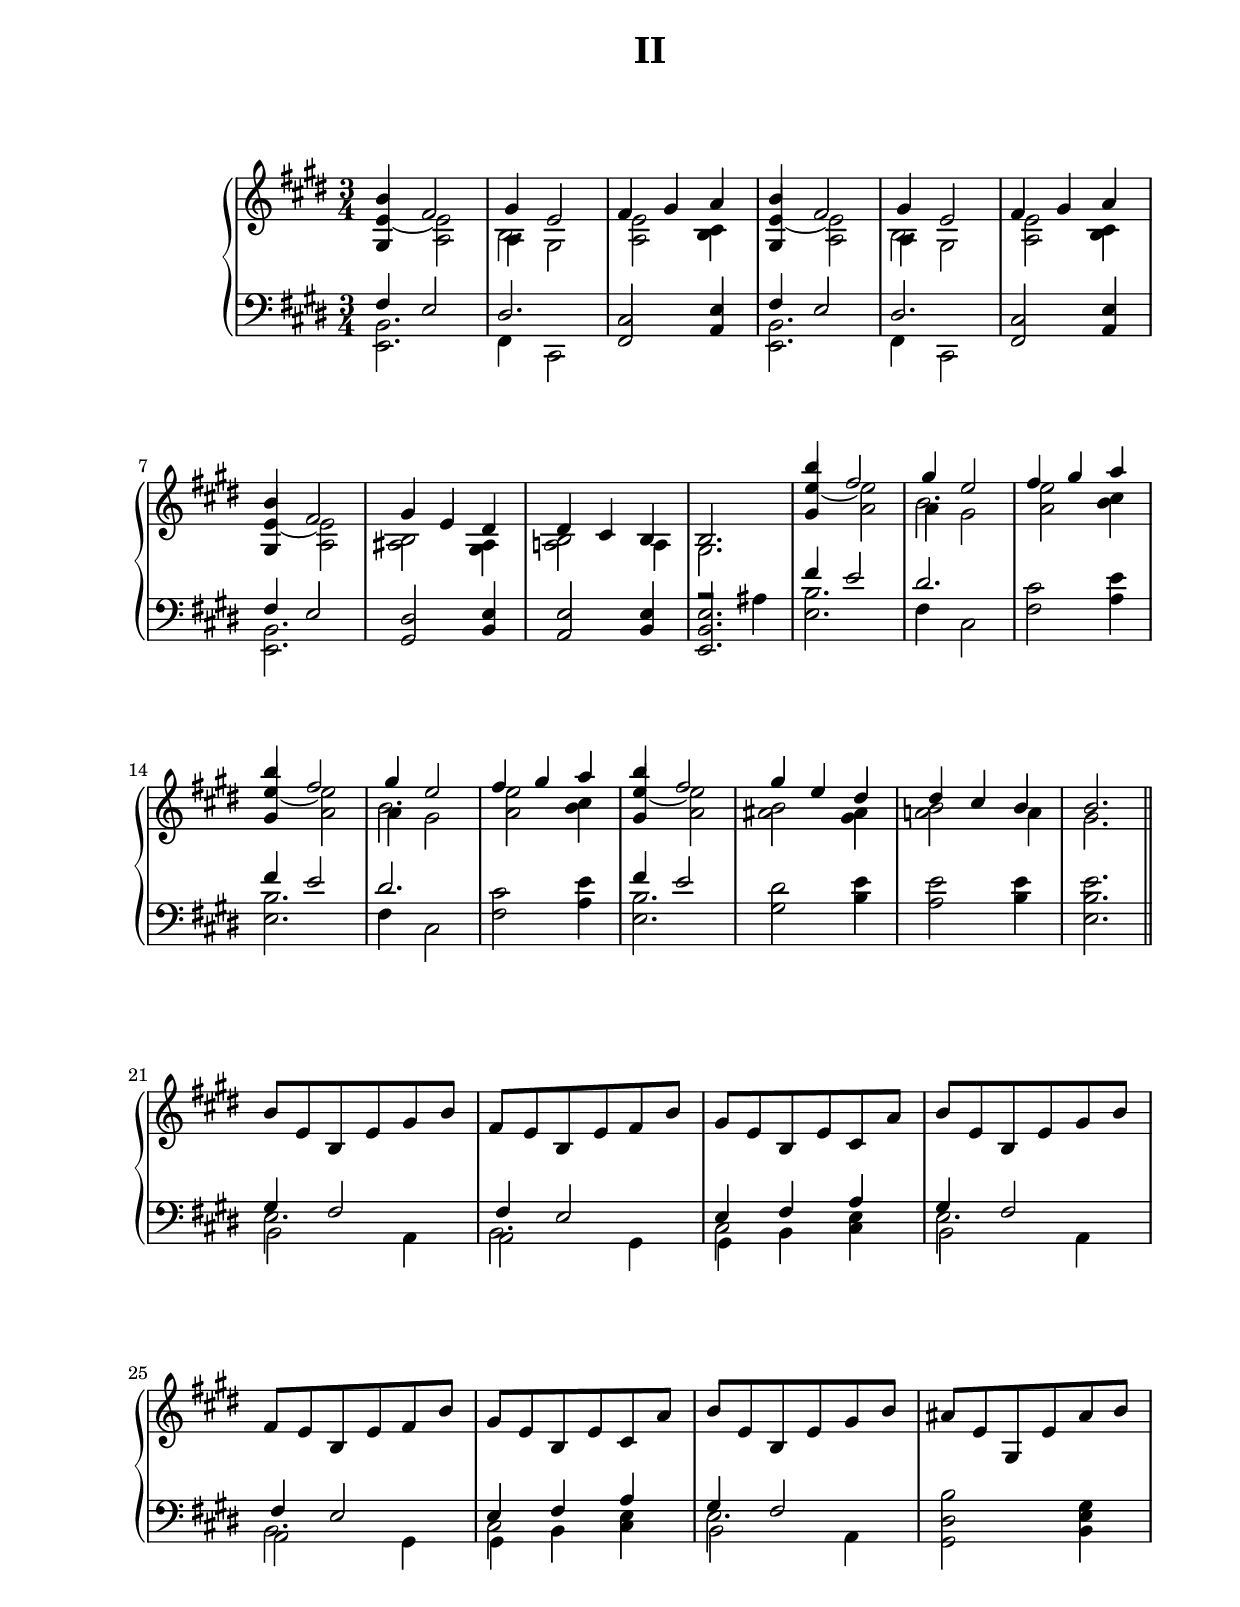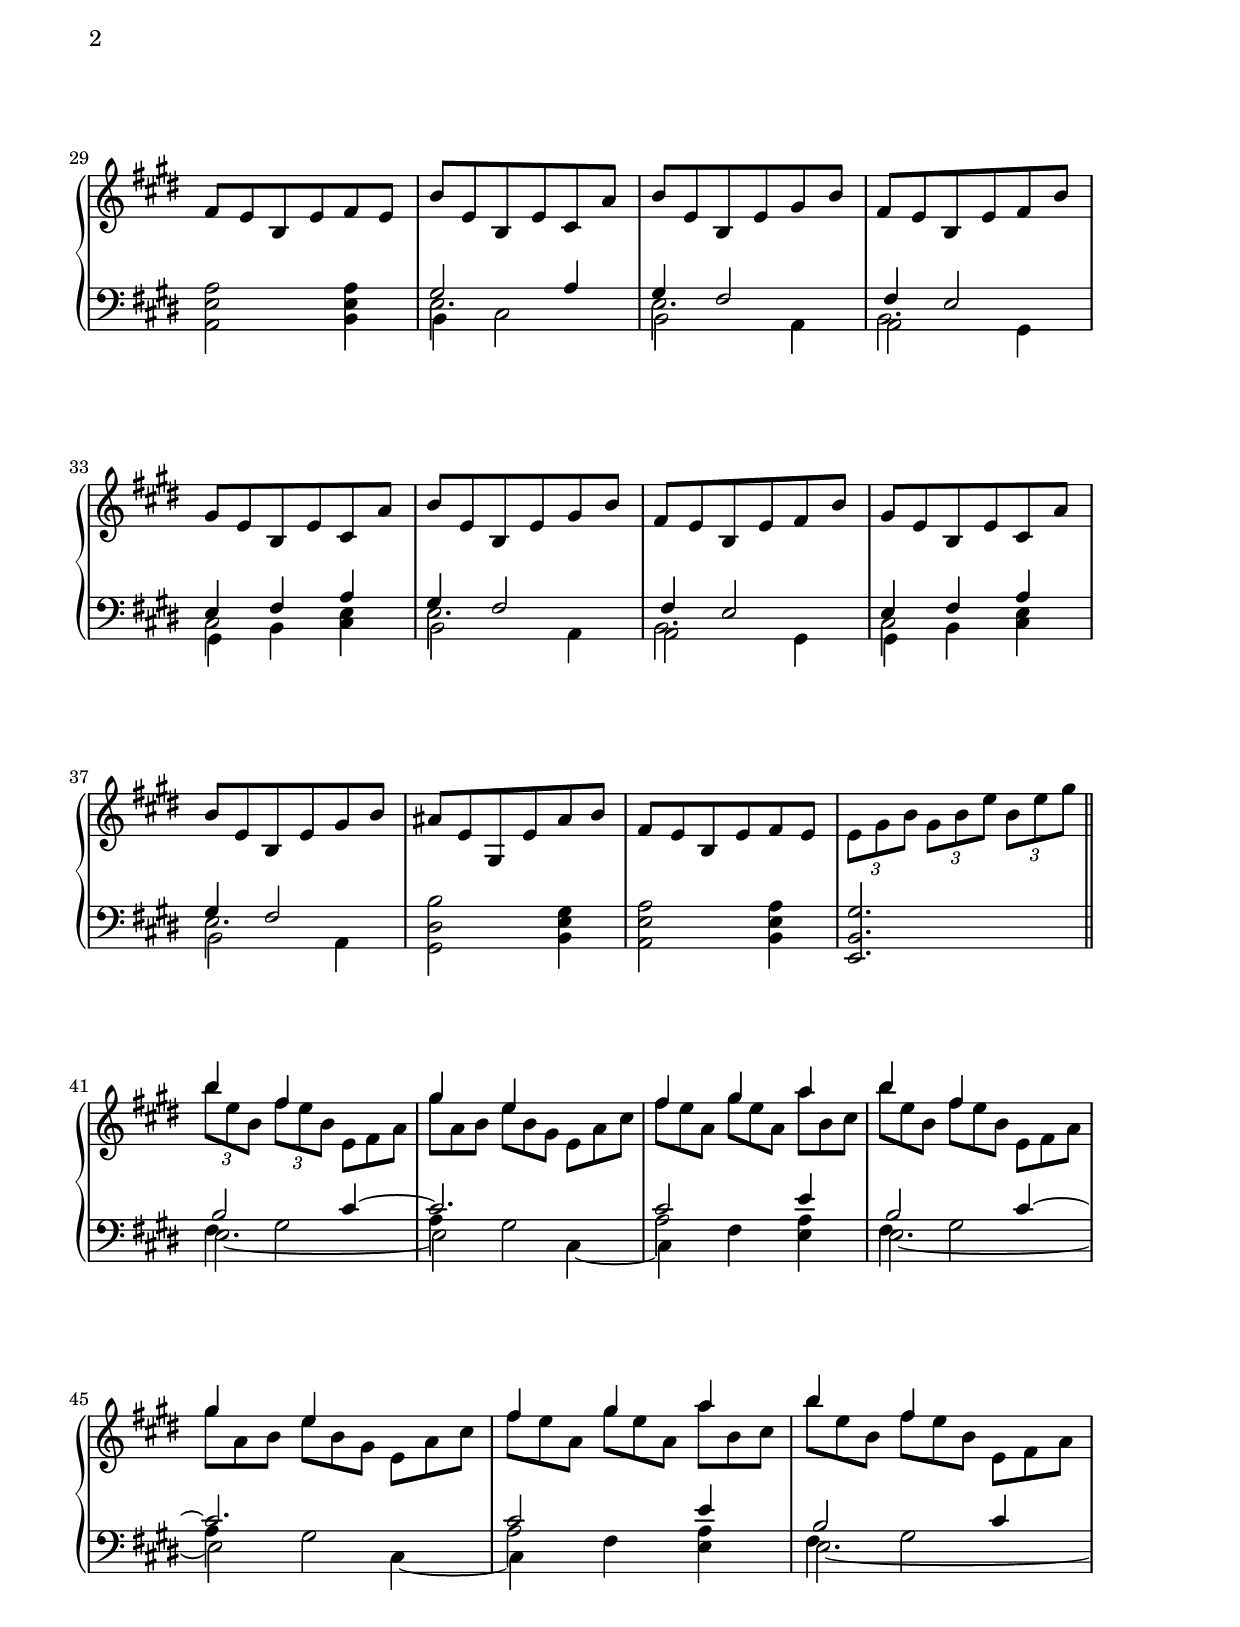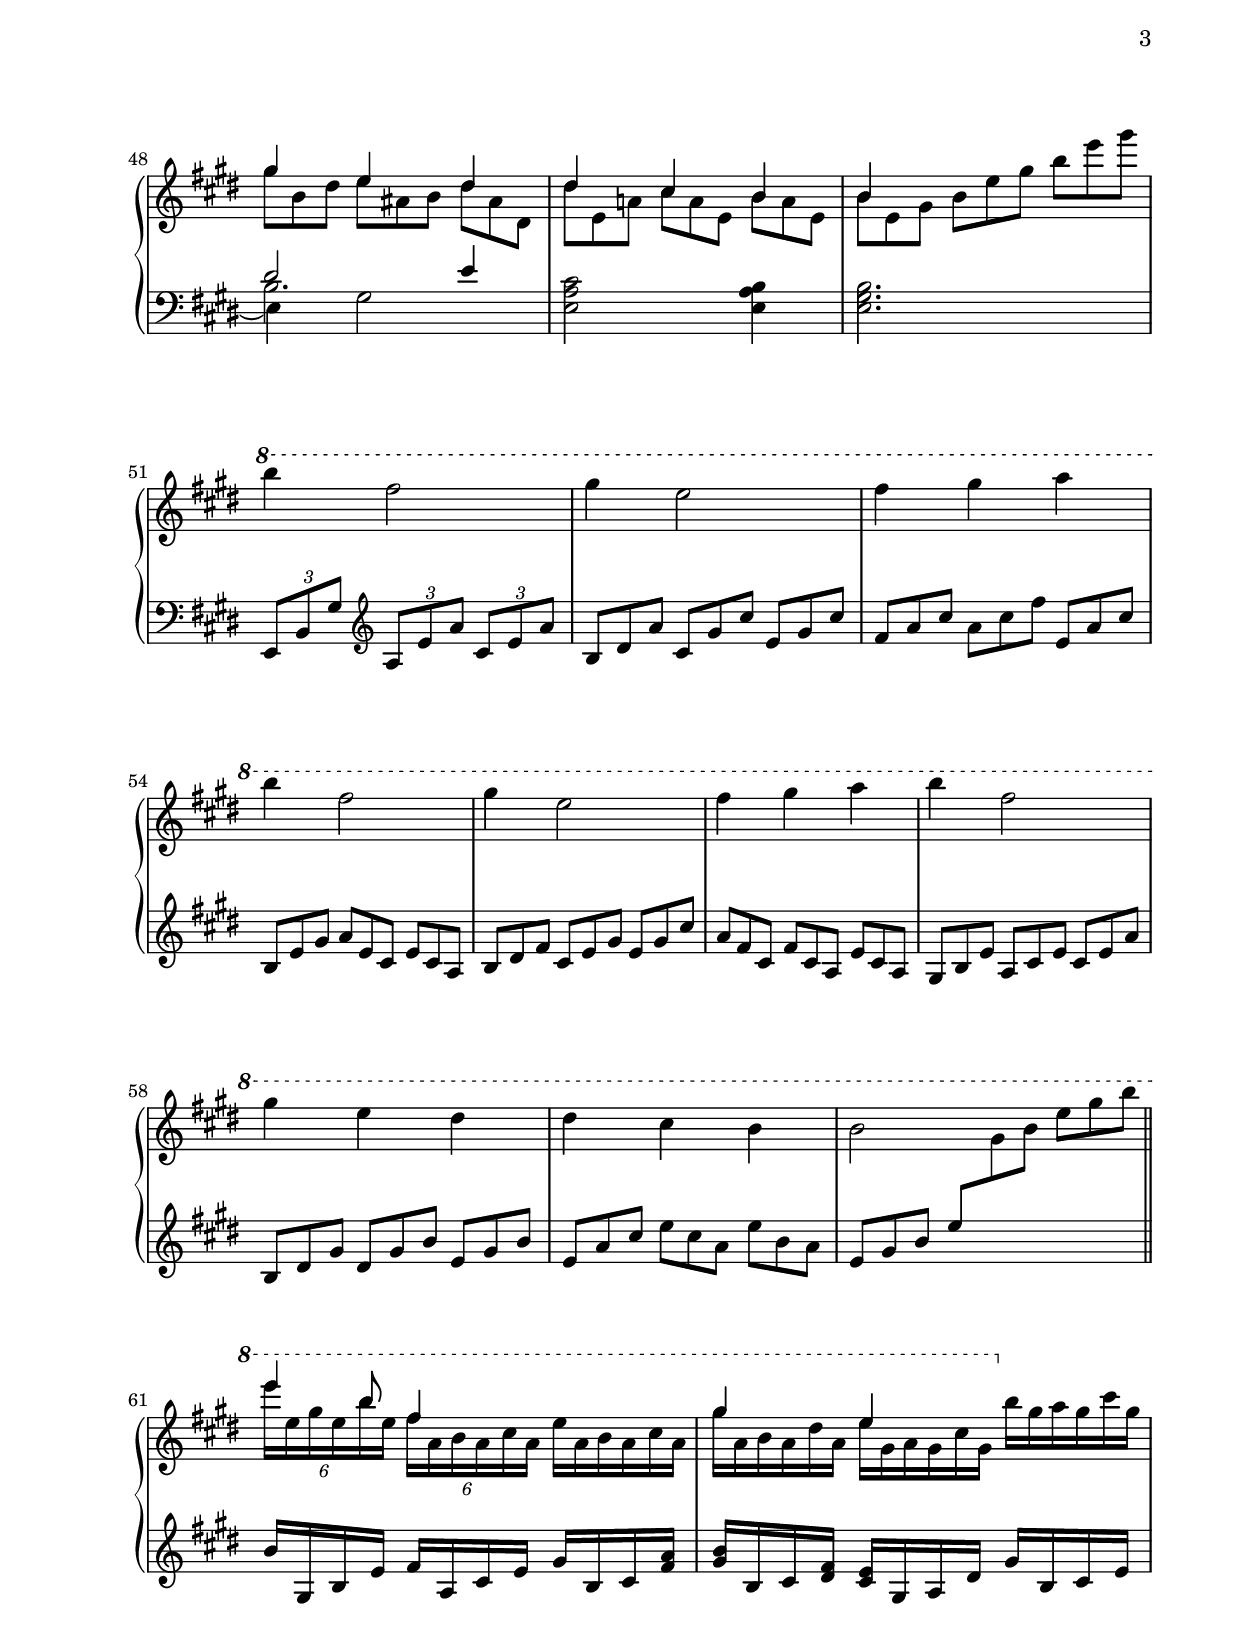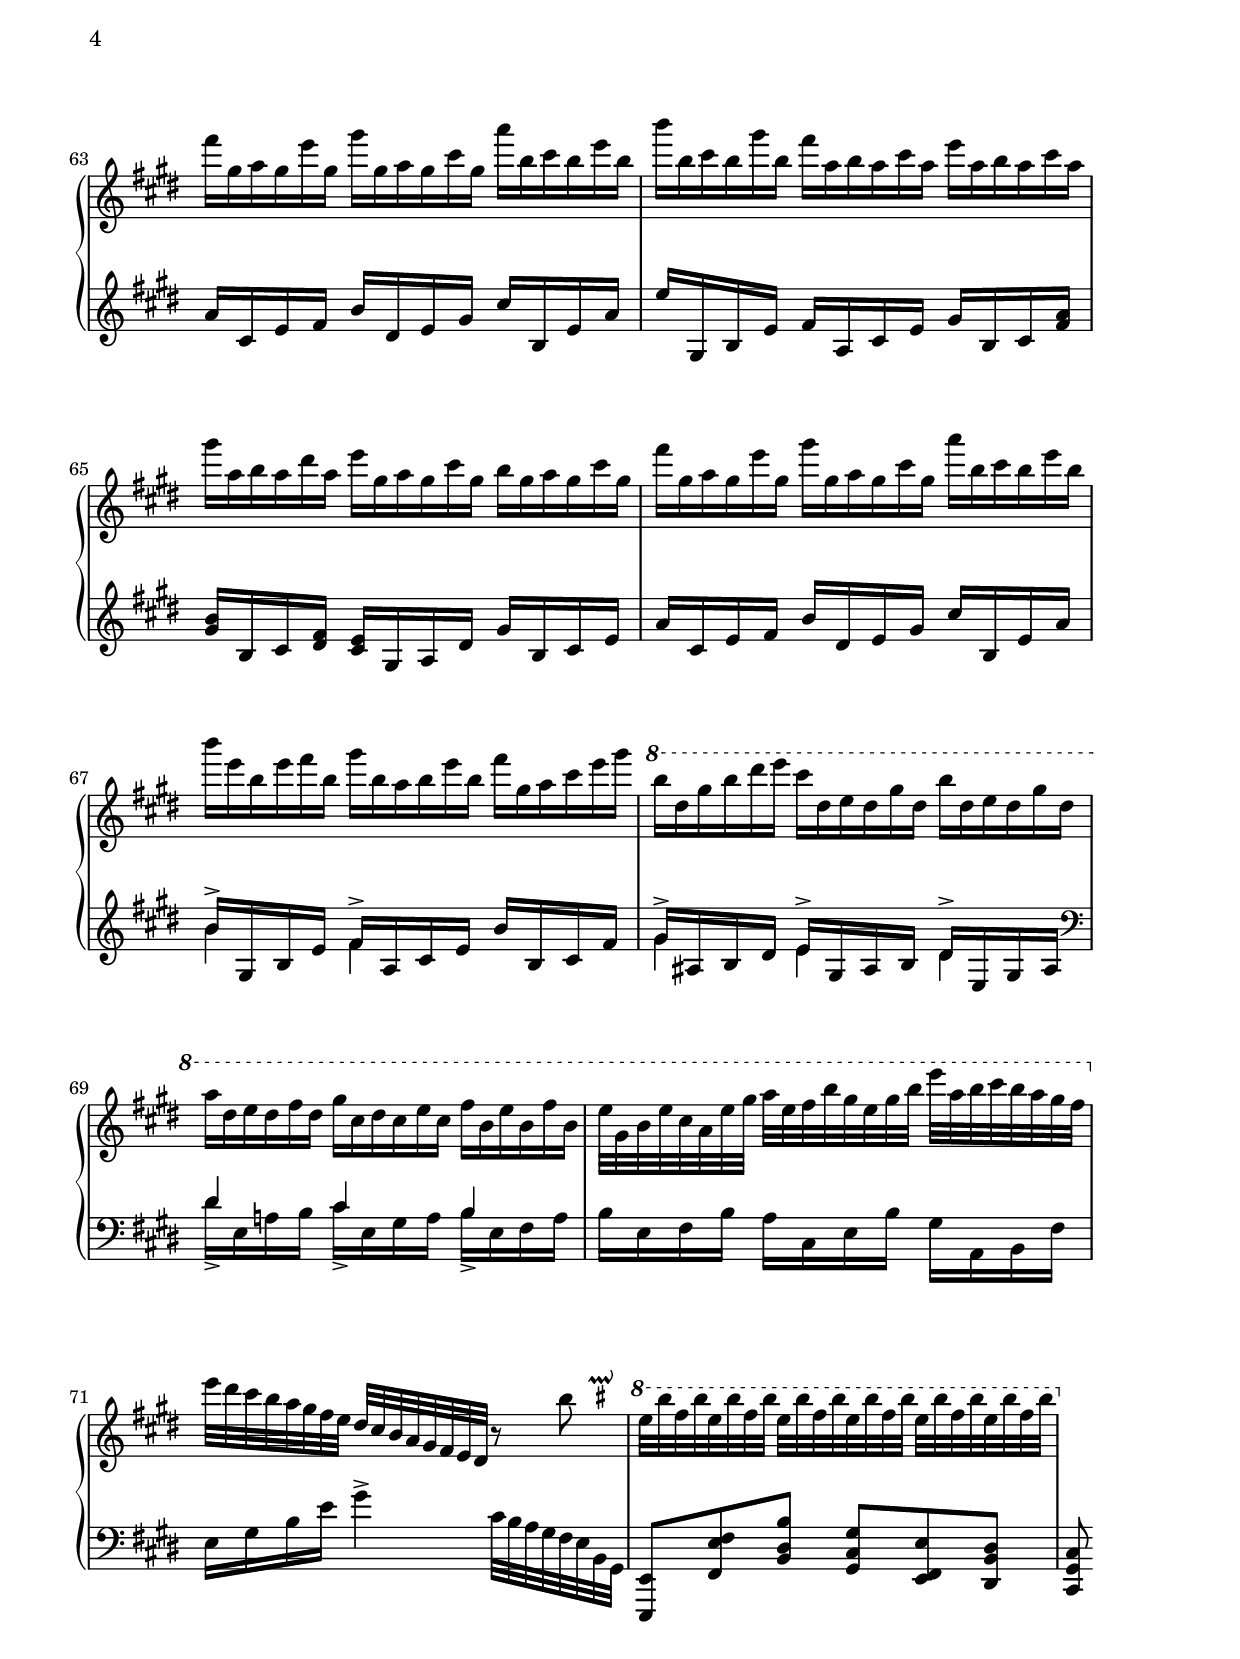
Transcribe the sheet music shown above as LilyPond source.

\version "2.19.15"

\language "deutsch"

\header {
  title = "II"
  meter = ""
  composer = ""
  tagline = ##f
}

\paper {
  #(set-paper-size "a4")
  top-system-spacing #'basic-distance = #25
  top-markup-spacing #'basic-distance = #8
  markup-system-spacing #'basic-distance = #26
  system-system-spacing #'basic-distance = #25
  last-bottom-spacing #'basic-distance = #25
  two-sided = ##t
  inner-margin = 25
  outer-margin = 15
}

\layout {
  \context {
  	\PianoStaff
  	\consists #Span_stem_engraver
  }
  \context{
    \Score
    \override StaffGrouper.staff-staff-spacing.basic-distance = #13
    %\remove "Bar_number_engraver"
  }
}
%%%%%%%%%%% RH %%%%%%%%%%%%
\version "2.19.15"

\language "deutsch"

%\include "makeOctaves.ly"

rechts = {
  \clef treble
  \key e \major
  \time 3/4
  \override DynamicLineSpanner.staff-padding = #3
  <<
    {
      \once\override NoteColumn.ignore-collision = ##t
      h'4 fis'2
      \once \override NoteColumn.force-hshift = #-.5
      gis'4 e'2 fis'4 gis' a'%\break
      \once\override NoteColumn.ignore-collision = ##t
      h'4 fis'2
      \once \override NoteColumn.force-hshift = #-.5
      gis'4 e'2 fis'4 gis' a'
    }
    \\
    {
      \voiceFour
      s2. \dotsUp h s s \dotsUp h s
    }
    \\
    {
      \voiceTwo
      \stemUp <gis e'~>4 \stemDown <a e'>2
      \once \override NoteColumn.force-hshift = #-.3
      a4 gis2<a e'>2<h cis'>4
      \stemUp <gis e'~>4 \stemDown <a e'>2
      \once \override NoteColumn.force-hshift = #-.3
      a4 gis2<a e'>2<h cis'>4
    }
  >>
  <<
    {
      \once\override NoteColumn.ignore-collision = ##t
      h'4 fis'2 gis'4 e' dis' dis' cis' h h2.
    }
    \\
    {
      \stemUp <gis e'~>4 \stemDown <a e'>2<ais h><gis ais>4<a! h>2 a4 gis2.
    }
  >>
  %%%%%%%%%%%%%%%%%%%%%%%%%%%%%%%%%%%%%%%%%%%%%%%%%%%
  <<
    {
      \once\override NoteColumn.ignore-collision = ##t
      h''4 fis''2
      \once \override NoteColumn.force-hshift = #-.5
      gis''4 e''2 fis''4 gis'' a''
      \once\override NoteColumn.ignore-collision = ##t
      h''4 fis''2
      \once \override NoteColumn.force-hshift = #-.5
      gis''4 e''2 fis''4 gis'' a''
    }
    \\
    {
      \voiceFour
      s2. \dotsUp h' s s \dotsUp h' s
    }
    \\
    {
      \voiceTwo
      \stemUp <gis' e''~>4 \stemDown <a' e''>2
      \once \override NoteColumn.force-hshift = #-.3
      a'4 gis'2<a' e''>2<h' cis''>4
      \stemUp <gis' e''~>4 \stemDown <a' e''>2
      \once \override NoteColumn.force-hshift = #-.3
      a'4 gis'2<a' e''>2<h' cis''>4
    }
  >>
  <<
    {
      \once\override NoteColumn.ignore-collision = ##t
      h''4 fis''2 gis''4 e'' dis'' dis'' cis'' h' h'2.
    }
    \\
    {
      \stemUp <gis' e''~>4 \stemDown <a' e''>2<ais' h'><gis' ais'>4<a'! h'>2 a'4 gis'2.
    }
  >>
  \bar "||"\break
  %%%%%%%%%%%%%%%%%%%%%%%%%%%%%%%%%%%%%%%%%%%%%%%%%%%
  \relative {
    h'8 e, h e gis h fis e h e fis h gis e h e cis a'
    h8 e, h e gis h fis e h e fis h gis e h e cis a'
    h8 e, h e gis h ais e gis, e' ais h fis e h e fis e
    h' e, h e cis a'
    h8 e, h e gis h fis e h e fis h gis e h e cis a'
    h8 e, h e gis h fis e h e fis h gis e h e cis a'
    h8 e, h e gis h ais e gis, e' ais h fis e h e fis e
  }
  <<
    {
      \relative {
        s2. h''4 fis s gis e s fis gis a h fis s gis e s fis gis a
        h fis s gis e dis dis cis h h s2 s2.*10
        \times 2/3 {
          \override TupletBracket #'bracket-visibility = ##f
          \override TupletNumber #'transparent = ##t
          e''4 h8 fis4 s8 s4. gis4 s8 e4 s8 s4.
        }
      }
    }
    \\
    {
      \relative {
        \set tupletSpannerDuration = #(ly:make-moment 2 8)
        \times 2/3 {
          e'8 gis h gis h e h e gis
          \bar "||"
          \break
          h e, h fis' e h
          \override TupletNumber #'transparent = ##t
          e, fis a gis' a, h e h gis e a cis fis e a, gis' e a, a' h, cis
          h' e, h fis' e h e, fis a gis' a, h e h gis e a cis fis e a, gis' e a, a' h, cis
          h' e, h fis' e h e, fis a gis' h, dis e ais, h dis ais dis, dis' e, a! cis a e h' a e
          h' e, gis h e gis h e gis
          \break
        }
        \ottava #1
        \set Staff.ottavation = #"8"
        h4 fis2 gis4 e2 fis4 gis a h4 fis2 gis4 e2 fis4 gis a h fis 2 gis4 e dis dis cis h h2 s4
        \bar "||"
        \break
        \times 4/6 {
          \override TupletNumber #'transparent = ##f
          e'16 e, gis e h' e, fis a, h a cis a
          \override TupletNumber #'transparent = ##t
          e' a, h a cis a gis' a, h a dis a e' gis, a gis cis gis
          \ottava #0
          h gis a gis cis gis
        }
      }
    }
  >>
  \relative c'''{
    \times 4/6 {
      \override TupletBracket #'bracket-visibility = ##f
      \override TupletNumber #'transparent = ##t
      fis gis, a gis e' gis, gis' gis, a gis cis gis a' h, cis h e h
      h' h, cis h gis' h, fis' a, h a cis a e' a, h a cis a
      gis' a, h a dis a e' gis, a gis cis gis h gis a gis cis gis
      fis' gis, a gis e' gis, gis' gis, a gis cis gis a' h, cis h e h
      h' e, h e fis h, gis' h, a h e h fis' gis, a cis e gis
      \ottava #1
      \set Staff.ottavation = #"8"
      h dis, gis h dis e cis dis, e dis gis dis h' dis, e dis gis dis
      a' dis, e dis fis dis gis cis, dis cis e cis fis h, e h fis' h,
    }
    e32 gis, h e cis a e' gis a e fis h gis e gis h e a, h cis h a gis fis
    \ottava #0
    e dis cis h a gis fis e dis cis h a gis fis e dis r8
    h''^\markup \tiny \override #'(baseline-skip . 1) {
      \halign #-4
      \center-column {
        \musicglyph #"scripts.prallup"
        \sharp
      }
    }
    \ottava #1
    \set Staff.ottavation = #"8"
    \repeat unfold 6 {e32 h' fis h}
  }
}

%%%%%%%%%%% LH %%%%%%%%%%%%
\version "2.19.15"

\language "deutsch"

%\include "makeOctaves.ly"

links = {
  \clef bass
  \key e \major
  \time 3/4
  <<
    {
      fis4 e2 dis2.
    }
    \\
    {
      \dotsUp <e, h,>2. fis,4 cis,2
    }
  >>
  <fis, cis><a, e>4
  <<
    {
      fis4 e2 dis2.
    }
    \\
    {
      \dotsUp <e, h,>2. fis,4 cis,2
    }
  >>
  <fis, cis><a, e>4
  <<
    {
      fis4 e2
    }
    \\
    {
      \dotsUp <e, h,>2.
    }
  >>
  <gis, dis>2<h, e>4<a, e>2<h, e>4
  <<
    {
      <e, h, e>2.
    }
    \\
    {
      a2\rest ais4
    }
  >>
  %%%%%%%%%%%%%%%%%%%%%%%%%%%%%%%%%%%%%%%%
  <<
    {
      fis'4 e'2 dis'2.
    }
    \\
    {
      <e h>2. fis4 cis2
    }
  >>
  <fis cis'><a e'>4
  <<
    {
      fis'4 e'2 dis'2.
    }
    \\
    {
      <e h>2. fis4 cis2
    }
  >>
  <fis cis'><a e'>4
  <<
    {
      fis'4 e'2
    }
    \\
    {
      <e h>2.
    }
  >>
  <gis dis'>2<h e'>4<a e'>2<h e'>4<e h e'>2.
  %%%%%%%%%%%%%%%%%%%%%%%%%%%%%%%%%%%%%%%%
  <<
    {
      \once \override NoteColumn.force-hshift = #-.5
      gis4 fis2
      \once \override NoteColumn.force-hshift = #-.5
      fis4 e2
      \once \override NoteColumn.force-hshift = #-.5
      e4 fis a
      \once \override NoteColumn.force-hshift = #-.5
      gis4 fis2
      \once \override NoteColumn.force-hshift = #-.5
      fis4 e2
      \once \override NoteColumn.force-hshift = #-.5
      e4 fis a
      \once \override NoteColumn.force-hshift = #-.5
      gis4 fis2 s2. s
      \once \override NoteColumn.force-hshift = #-.5
      gis2 a4
      \once \override NoteColumn.force-hshift = #-.5
      gis4 fis2
      \once \override NoteColumn.force-hshift = #-.5
      fis4 e2
      \once \override NoteColumn.force-hshift = #-.5
      e4 fis a
      \once \override NoteColumn.force-hshift = #-.5
      gis4 fis2
      \once \override NoteColumn.force-hshift = #-.5
      fis4 e2
      \once \override NoteColumn.force-hshift = #-.5
      e4 fis a
      \once \override NoteColumn.force-hshift = #-.5
      gis4 fis2 s2. s <e, h, gis>
      \once \override NoteColumn.force-hshift = #-.5
      h2 cis'4~
      \once \override NoteColumn.force-hshift = #-.5
      cis'2. 
      \once \override NoteColumn.force-hshift = #-.5
      cis'2 e'4
      \once \override NoteColumn.force-hshift = #-.5
      h2 cis'4~
      \once \override NoteColumn.force-hshift = #-.5
      cis'2.
      \once \override NoteColumn.force-hshift = #-.5
      cis'2 e'4
      \once \override NoteColumn.force-hshift = #-.5
      h2 cis'4
      \once \override NoteColumn.force-hshift = #-.5
      dis'2 e'4 s2. s
    }
    \\
    {
      \voiceFour
      e2. \dotsUp h, cis2 s4 e2. \dotsUp h, cis2 s4
      e2. s s e
      e2. \dotsUp h, cis2 s4 e2. \dotsUp h, cis2 s4
      e2. s s s
      fis4 gis2 a4 gis2 a s4 fis4 gis2 a4 gis2 a s4
      fis4 gis2 h2. s s
    }
    \\
    {
      \voiceTwo
      \once \override NoteColumn.force-hshift = #-.3
      h,2 a,4
      \once \override NoteColumn.force-hshift = #-.3
      a,2 gis,4
      \once \override NoteColumn.force-hshift = #-.3
      gis, h, <cis e>
      \once \override NoteColumn.force-hshift = #-.3
      h,2 a,4
      \once \override NoteColumn.force-hshift = #-.3
      a,2 gis,4
      \once \override NoteColumn.force-hshift = #-.3
      gis, h, <cis e>
      \once \override NoteColumn.force-hshift = #-.3
      h,2 a,4 <gis, dis h>2<h, e gis>4<a,e a>2<h, e a>4
      \once \override NoteColumn.force-hshift = #-.3
      h,4 cis2
      \once \override NoteColumn.force-hshift = #-.3
      h,2 a,4
      \once \override NoteColumn.force-hshift = #-.3
      a,2 gis,4
      \once \override NoteColumn.force-hshift = #-.3
      gis, h, <cis e>
      \once \override NoteColumn.force-hshift = #-.3
      h,2 a,4
      \once \override NoteColumn.force-hshift = #-.3
      a,2 gis,4
      \once \override NoteColumn.force-hshift = #-.3
      gis, h, <cis e>
      \once \override NoteColumn.force-hshift = #-.3
      h,2 a,4 <gis, dis h>2<h, e gis>4<a,e a>2<h, e a>4
      s2.
      \once \override NoteColumn.force-hshift = #-.3
      e~
      \once \override NoteColumn.force-hshift = #-.3
      e2 cis4~
      \once \override NoteColumn.force-hshift = #-.3
      cis fis <e a>
      \once \override NoteColumn.force-hshift = #-.3
      e2.~
      \once \override NoteColumn.force-hshift = #-.3
      e2 cis4~
      \once \override NoteColumn.force-hshift = #-.3
      cis fis <e a>
      \once \override NoteColumn.force-hshift = #-.3
      e2.~
      \once \override NoteColumn.force-hshift = #-.3
      e4 gis2 <e a cis'>2<e a h>4<e gis h>2.
    }
  >>
  \relative {
    \set tupletSpannerDuration = #(ly:make-moment 2 8)
    \times 2/3 {
      e,8 h' gis'
      \clef treble
      a e' a cis, e a
      \override TupletNumber #'transparent = ##t
      h, dis a' cis, gis' cis e, gis cis fis, a cis a cis fis e, a cis
      h, e gis a e cis e cis a h dis fis cis e gis e gis cis a fis cis fis cis a e' cis a
      gis h e a, cis e cis e a h, dis gis dis gis h e, gis h e, a cis e cis a e' h a
      e gis h e
      \change Staff = RH
      gis h e gis h
    }
    \change Staff = LH
    h,,16 gis, h e fis a, cis e gis h, cis <fis a>
    <gis h> h, cis <dis fis><cis e> gis a dis gis h, cis e
    a cis, e fis h  dis, e gis cis h, e a
    e' gis,, h e fis a, cis e gis h, cis <fis a>
    <gis h> h, cis <dis fis><cis e> gis a dis gis h, cis e
    a cis, e fis h  dis, e gis cis h, e a
    <<
      {
        h-> gis, h e fis-> a, cis e h' h, cis fis
        gis-> ais, h dis e-> gis, ais h dis-> e, gis ais
        \clef bass
        dis4 cis h
      }
      \\
      {
        h'4 fis s gis e dis
        dis16-> e, a! h cis-> e, gis a h-> e, fis a
      }
    >>
    h e, fis h a cis, e h' gis a, h fis' e gis h e gis4-> cis,32 h a gis fis e h gis
  }
  <e,, e,>8[<fis, e fis><h, dis h>]<gis, cis gis>[<e, fis, e><dis, h, dis>]
  <cis, gis, cis>
}

%%%%%%%%%%%%D%%%%%%%%%%%%%%
dynamic = {
  \override Hairpin.to-barline = ##f
  
}
%%%%%%%%%%%%%%%%%%%%%%%%%%%
\score {
  \new PianoStaff <<
    \new Staff = "RH" \rechts
    \new Dynamics = "DYN" \dynamic
    \new Staff = "LH" \links
  >>
  %{
  \layout { }
  \midi {
  	\tempo 4 = 100
  }
  %}
}